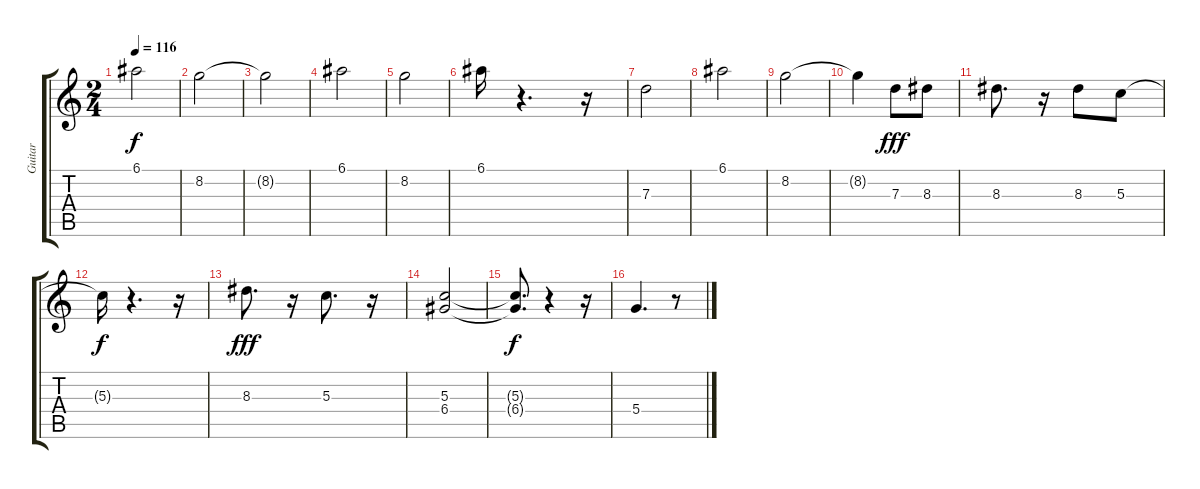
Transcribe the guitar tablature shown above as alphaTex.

\track ("Guitar" "Guitar") {instrument overdrivenguitar}
\staff {score tabs}
\tuning (E4 B3 G3 D3 A2 E2) {hide}
\ts (2 4)
\tempo 116
\clef g2
\ks c
6.1.2{dy f} |
8.2.2 |
8.2{t}.2 |
6.1.2 |
8.2.2 |
6.1.16 r.4{d} r.16 |
7.3.2 |
6.1.2 |
8.2.2 |
8.2{t}.4 7.3.8{dy fff} 8.3.8 |
8.3.8{d} r.16 8.3.8 5.3.8 |
5.3{t}.16{dy f} r.4{d} r.16 |
8.3.8{d dy fff} r.16 5.3.8{d} r.16 |
(5.3 6.4).2 |
(5.3{t} 6.4{t}).8{d dy f} r.4 r.16 |
5.4.4{d} r.8
